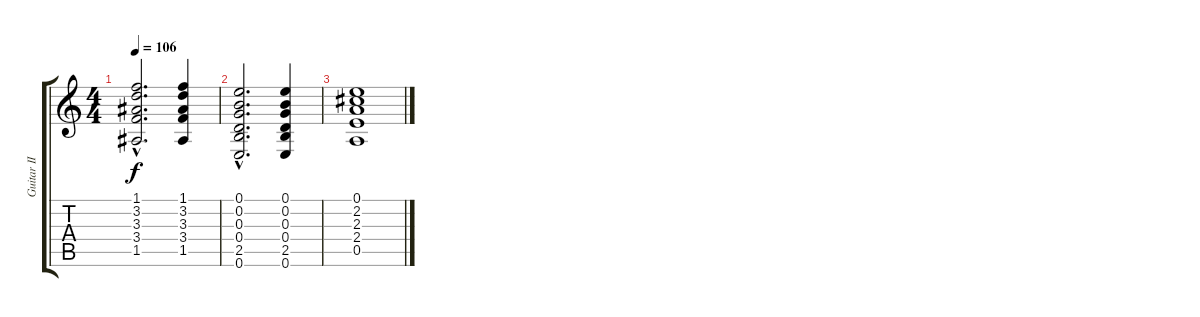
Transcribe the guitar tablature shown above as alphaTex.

\track ("Guitar II" "Guitar II") {instrument overdrivenguitar}
\staff {score tabs}
\tuning (E4 B3 G3 D3 A2 E2) {hide}
\ts (4 4)
\tempo 106
\clef g2
\ks c
(1.1{hac} 3.2{hac} 3.3{hac} 3.4{hac} 1.5{hac}).2{d dy f} (1.1 3.2 3.3 3.4 1.5).4 |
(0.1{hac} 0.2{hac} 0.3{hac} 0.4{hac} 2.5{hac} 0.6{hac}).2{d volume 0} (0.1 0.2 0.3 0.4 2.5 0.6).4 |
(0.1 2.2 2.3 2.4 0.5).1
